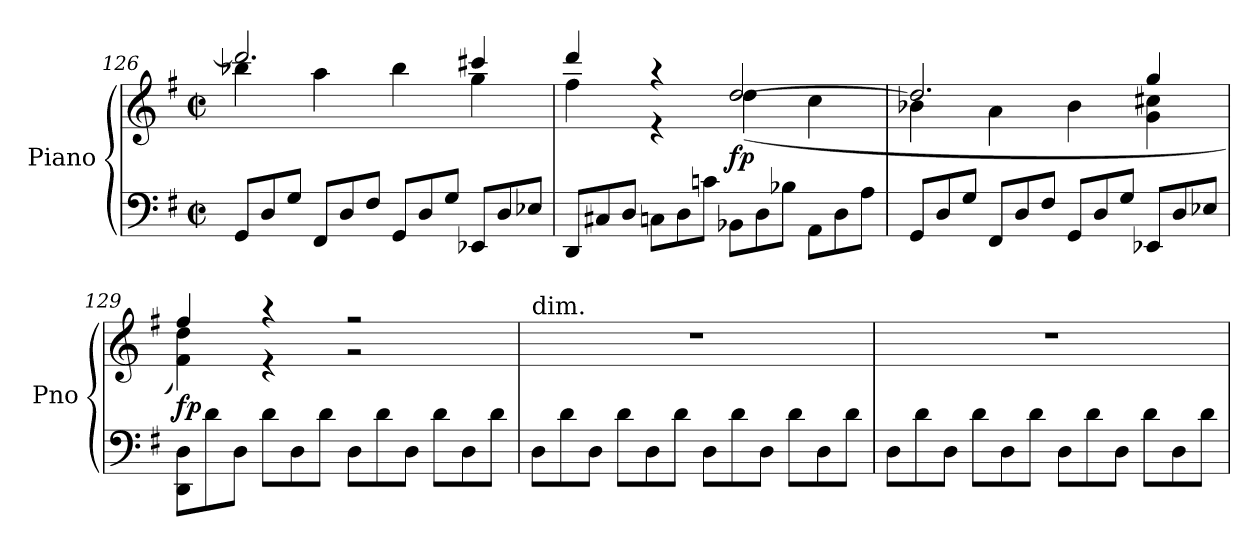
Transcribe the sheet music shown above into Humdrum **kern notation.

**kern	**kern	**dynam
*part1	*part1	*part1
*staff2	*staff1	*staff1/2
*I"Piano	*	*
*I'Pno	*	*
*clefF4	*clefG2	*
*k[f#]	*k[f#]	*
*G:	*G:	*
*M2/2	*M2/2	*
*met(c|)	*met(c|)	*
*Xtuplet	*	*
=126	=126	=126
*	*^	*
12GG/L	2.ddd/]	4bb-X\	.
12D/	.	.	.
12G/J	.	.	.
12FF#/L	.	4aa\	.
12D/	.	.	.
12F#/J	.	.	.
12GG/L	.	4bb-\	.
12D/	.	.	.
12G/J	.	.	.
12EE-X/L	4ccc#X/	4gg\	.
12D/	.	.	.
12E-X/J	.	.	.
!!LO:LB:g=z	!!
=127	=127	=127	=127
12DD/L	4ddd/	4ff#\	.
12C#X/	.	.	.
12D/J	.	.	.
12Cn\L	4r	4r	.
12D\	.	.	.
12cn\J	.	.	.
!	!	!	!LO:DY:b
12BB-X\L	[2dd/	(4dd\	fp
12D\	.	.	.
12B-X\J	.	.	.
12AA\L	.	4cc\	.
12D\	.	.	.
12A\J	.	.	.
=128	=128	=128	=128
12GG/L	2.dd/]	4b-X\	.
12D/	.	.	.
12G/J	.	.	.
12FF#/L	.	4a\	.
12D/	.	.	.
12F#/J	.	.	.
12GG/L	.	4b-\	.
12D/	.	.	.
12G/J	.	.	.
12EE-X/L	4gg/	4g\ 4cc#X\	.
12D/	.	.	.
12E-X/J	.	.	.
=129	=129	=129	=129
!	!	!	!LO:DY:b
12DD\ 12D\L	4ff#/	4f#\ 4dd\)	fp
12d\	.	.	.
12D\J	.	.	.
12d\L	4r	4r	.
12D\	.	.	.
12d\J	.	.	.
12D\L	2r	2r	.
12d\	.	.	.
12D\J	.	.	.
12d\L	.	.	.
12D\	.	.	.
12d\J	.	.	.
*	*v	*v	*
!!LO:LB:g=z
=130	=130	=130
!	!LO:TX:a:t=dim.	!
12D\L	1r	.
12d\	.	.
12D\J	.	.
12d\L	.	.
12D\	.	.
12d\J	.	.
12D\L	.	.
12d\	.	.
12D\J	.	.
12d\L	.	.
12D\	.	.
12d\J	.	.
!!LO:PB:g=z
=131	=131	=131
12D\L	1r	.
12d\	.	.
12D\J	.	.
12d\L	.	.
12D\	.	.
12d\J	.	.
12D\L	.	.
12d\	.	.
12D\J	.	.
12d\L	.	.
12D\	.	.
12d\J	.	.
=	=	=
*-	*-	*-
